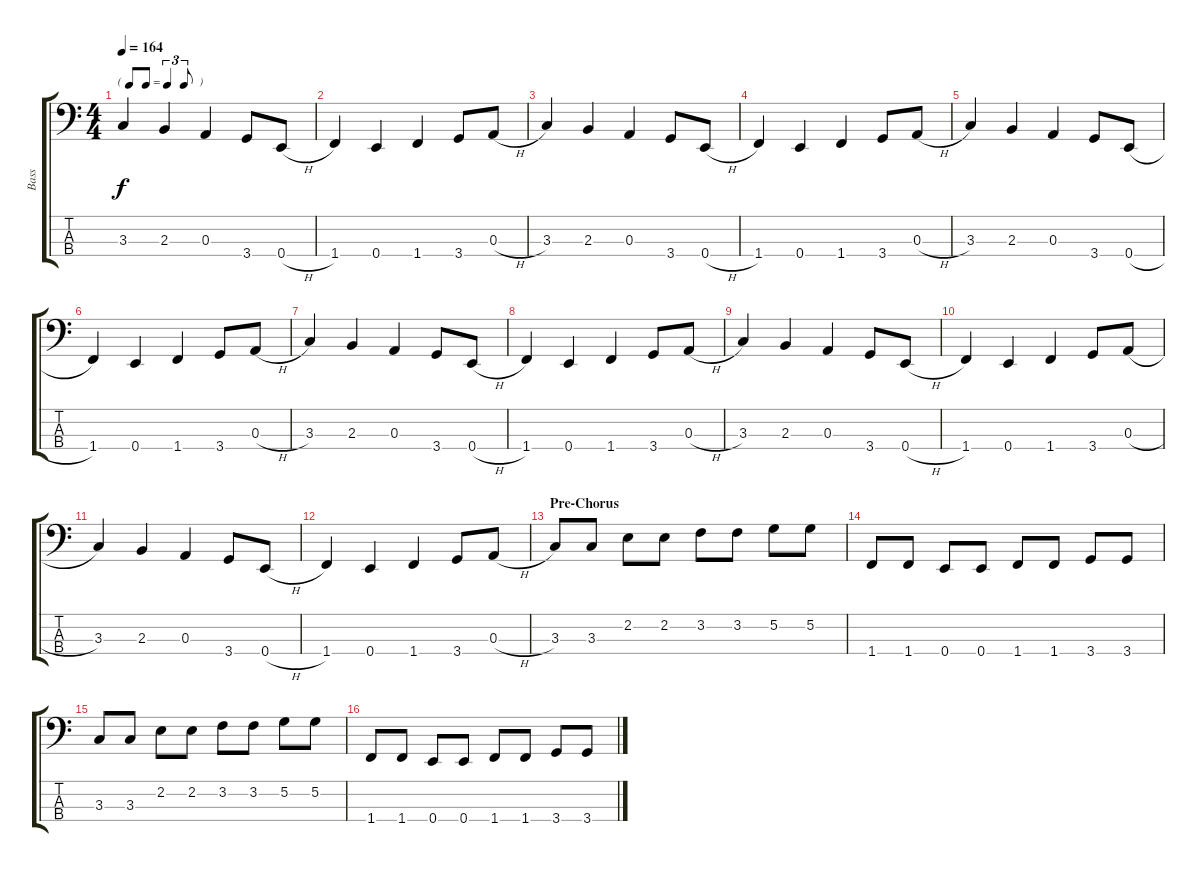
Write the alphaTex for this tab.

\track ("Bass" "Bass") {instrument electricbassfinger}
\staff {score tabs}
\tuning (G2 D2 A1 E1) {hide}
\ts (4 4)
\tf triplet8th
\tempo 164
\clef f4
\ks c
3.3.4{dy f} 2.3.4 0.3.4 3.4.8 0.4{h}.8 |
1.4.4 0.4.4 1.4.4 3.4.8 0.3{h}.8 |
3.3.4 2.3.4 0.3.4 3.4.8 0.4{h}.8 |
1.4.4 0.4.4 1.4.4 3.4.8 0.3{h}.8 |
3.3.4 2.3.4 0.3.4 3.4.8 0.4{h}.8 |
1.4.4 0.4.4 1.4.4 3.4.8 0.3{h}.8 |
3.3.4 2.3.4 0.3.4 3.4.8 0.4{h}.8 |
1.4.4 0.4.4 1.4.4 3.4.8 0.3{h}.8 |
3.3.4 2.3.4 0.3.4 3.4.8 0.4{h}.8 |
1.4.4 0.4.4 1.4.4 3.4.8 0.3{h}.8 |
3.3.4 2.3.4 0.3.4 3.4.8 0.4{h}.8 |
1.4.4 0.4.4 1.4.4 3.4.8 0.3{h}.8 |
\section ("" "Pre-Chorus")
3.3.8 3.3.8 2.2.8 2.2.8 3.2.8 3.2.8 5.2.8 5.2.8 |
1.4.8 1.4.8 0.4.8 0.4.8 1.4.8 1.4.8 3.4.8 3.4.8 |
3.3.8 3.3.8 2.2.8 2.2.8 3.2.8 3.2.8 5.2.8 5.2.8 |
1.4.8 1.4.8 0.4.8 0.4.8 1.4.8 1.4.8 3.4.8 3.4.8
